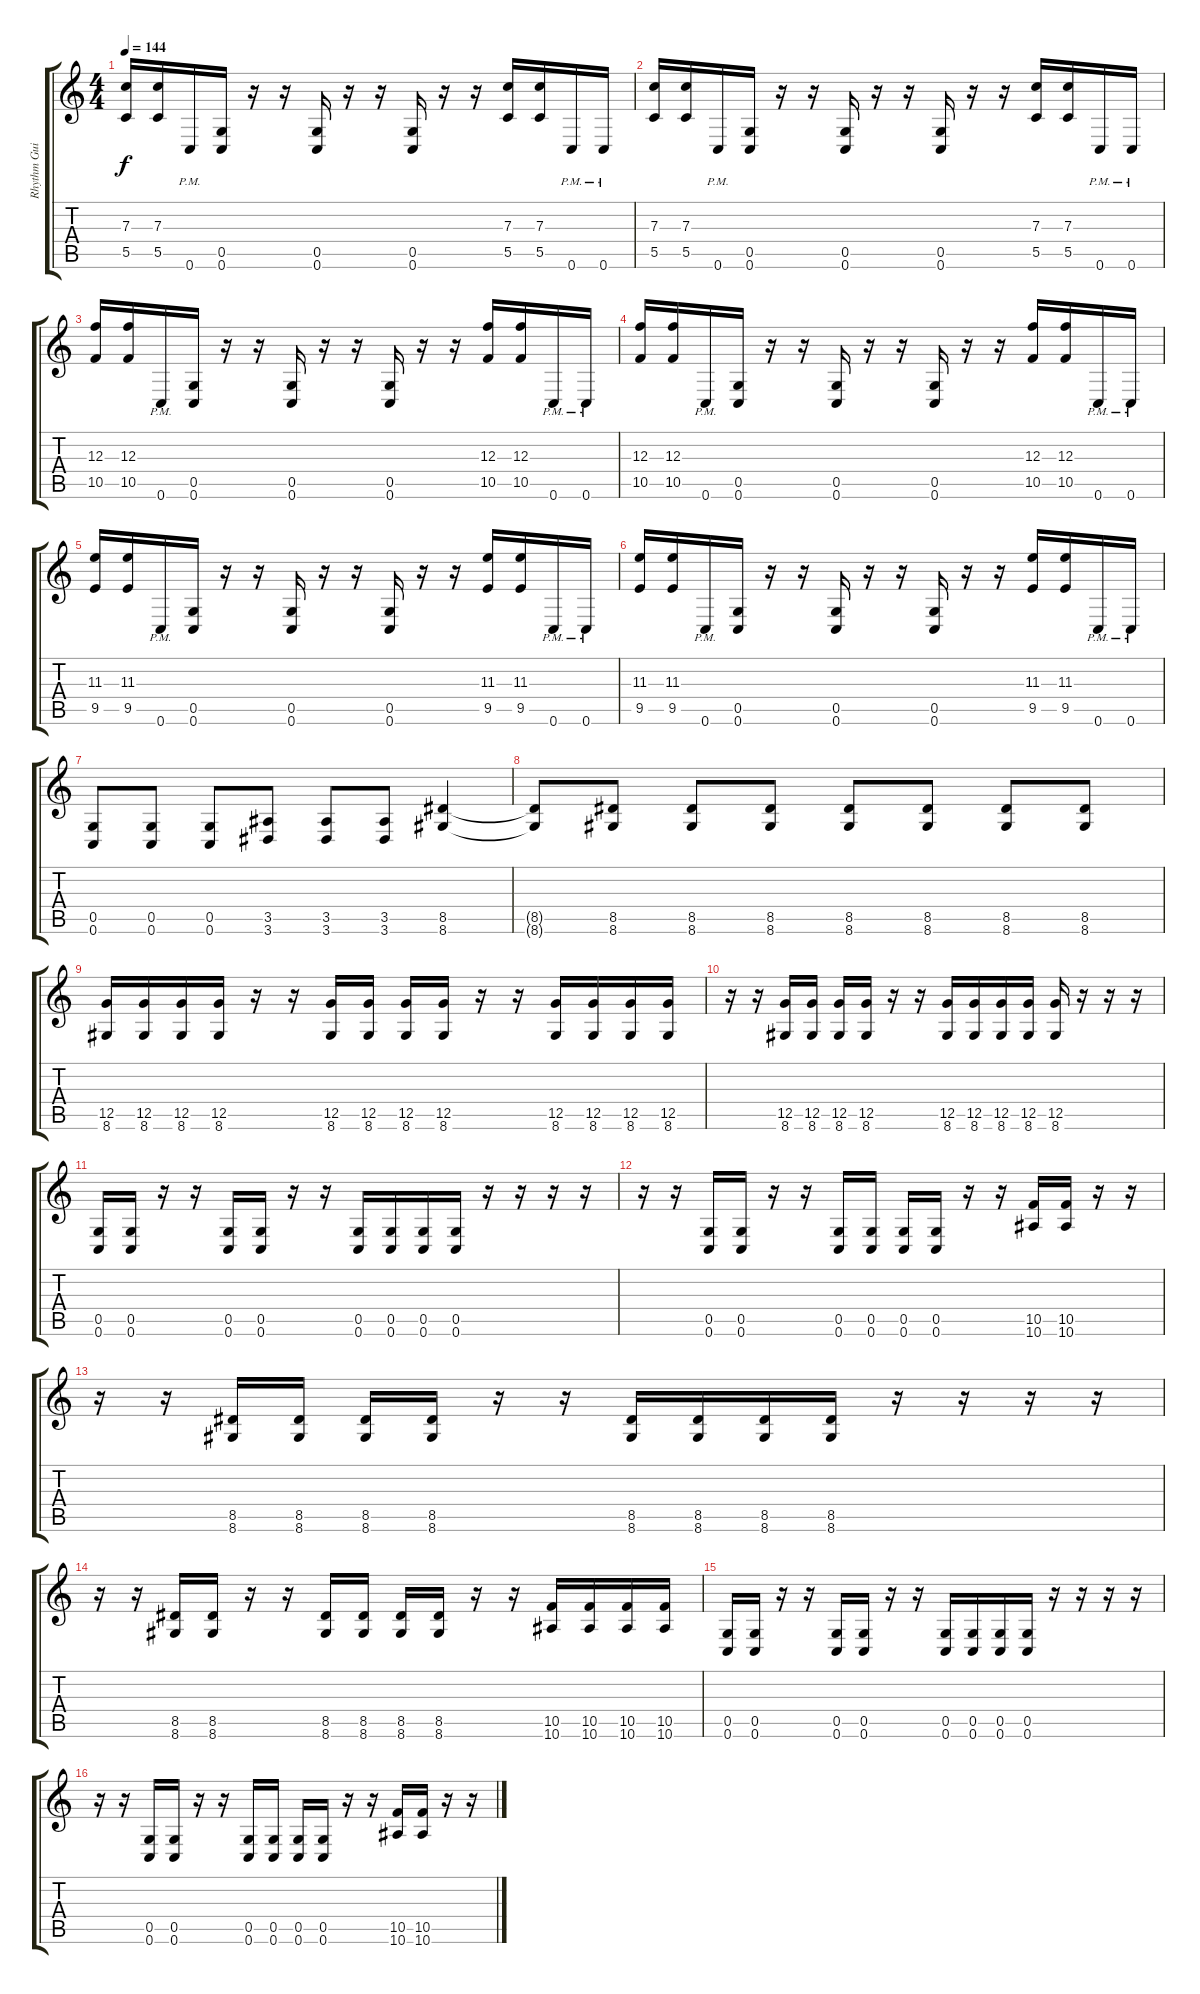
\track ("Rhythm Guitar 2" "Rhythm Gui") {instrument distortionguitar}
\staff {score tabs}
\tuning (D4 A3 F3 C3 G2 C2) {hide}
\ts (4 4)
\tempo 144
\clef g2
\ks c
(7.3 5.5).16{dy f} (7.3 5.5).16 0.6{pm}.16 (0.5 0.6).16 r.16 r.16 (0.5 0.6).16 r.16 r.16 (0.5 0.6).16 r.16 r.16 (7.3 5.5).16 (7.3 5.5).16 0.6{pm}.16 0.6{pm}.16 |
(7.3 5.5).16 (7.3 5.5).16 0.6{pm}.16 (0.5 0.6).16 r.16 r.16 (0.5 0.6).16 r.16 r.16 (0.5 0.6).16 r.16 r.16 (7.3 5.5).16 (7.3 5.5).16 0.6{pm}.16 0.6{pm}.16 |
(12.3 10.5).16 (12.3 10.5).16 0.6{pm}.16 (0.5 0.6).16 r.16 r.16 (0.5 0.6).16 r.16 r.16 (0.5 0.6).16 r.16 r.16 (12.3 10.5).16 (12.3 10.5).16 0.6{pm}.16 0.6{pm}.16 |
(12.3 10.5).16 (12.3 10.5).16 0.6{pm}.16 (0.5 0.6).16 r.16 r.16 (0.5 0.6).16 r.16 r.16 (0.5 0.6).16 r.16 r.16 (12.3 10.5).16 (12.3 10.5).16 0.6{pm}.16 0.6{pm}.16 |
(11.3 9.5).16 (11.3 9.5).16 0.6{pm}.16 (0.5 0.6).16 r.16 r.16 (0.5 0.6).16 r.16 r.16 (0.5 0.6).16 r.16 r.16 (11.3 9.5).16 (11.3 9.5).16 0.6{pm}.16 0.6{pm}.16 |
(11.3 9.5).16 (11.3 9.5).16 0.6{pm}.16 (0.5 0.6).16 r.16 r.16 (0.5 0.6).16 r.16 r.16 (0.5 0.6).16 r.16 r.16 (11.3 9.5).16 (11.3 9.5).16 0.6{pm}.16 0.6{pm}.16 |
(0.5 0.6).8 (0.5 0.6).8 (0.5 0.6).8 (3.5 3.6).8 (3.5 3.6).8 (3.5 3.6).8 (8.5 8.6).4 |
(8.5{t} 8.6{t}).8 (8.5 8.6).8 (8.5 8.6).8 (8.5 8.6).8 (8.5 8.6).8 (8.5 8.6).8 (8.5 8.6).8 (8.5 8.6).8 |
(12.5 8.6).16 (12.5 8.6).16 (12.5 8.6).16 (12.5 8.6).16 r.16 r.16 (12.5 8.6).16 (12.5 8.6).16 (12.5 8.6).16 (12.5 8.6).16 r.16 r.16 (12.5 8.6).16 (12.5 8.6).16 (12.5 8.6).16 (12.5 8.6).16 |
r.16 r.16 (12.5 8.6).16 (12.5 8.6).16 (12.5 8.6).16 (12.5 8.6).16 r.16 r.16 (12.5 8.6).16 (12.5 8.6).16 (12.5 8.6).16 (12.5 8.6).16 (12.5 8.6).16 r.16 r.16 r.16 |
(0.5 0.6).16 (0.5 0.6).16 r.16 r.16 (0.5 0.6).16 (0.5 0.6).16 r.16 r.16 (0.5 0.6).16 (0.5 0.6).16 (0.5 0.6).16 (0.5 0.6).16 r.16 r.16 r.16 r.16 |
r.16 r.16 (0.5 0.6).16 (0.5 0.6).16 r.16 r.16 (0.5 0.6).16 (0.5 0.6).16 (0.5 0.6).16 (0.5 0.6).16 r.16 r.16 (10.5 10.6).16 (10.5 10.6).16 r.16 r.16 |
r.16 r.16 (8.5 8.6).16 (8.5 8.6).16 (8.5 8.6).16 (8.5 8.6).16 r.16 r.16 (8.5 8.6).16 (8.5 8.6).16 (8.5 8.6).16 (8.5 8.6).16 r.16 r.16 r.16 r.16 |
r.16 r.16 (8.5 8.6).16 (8.5 8.6).16 r.16 r.16 (8.5 8.6).16 (8.5 8.6).16 (8.5 8.6).16 (8.5 8.6).16 r.16 r.16 (10.5 10.6).16 (10.5 10.6).16 (10.5 10.6).16 (10.5 10.6).16 |
(0.5 0.6).16 (0.5 0.6).16 r.16 r.16 (0.5 0.6).16 (0.5 0.6).16 r.16 r.16 (0.5 0.6).16 (0.5 0.6).16 (0.5 0.6).16 (0.5 0.6).16 r.16 r.16 r.16 r.16 |
r.16 r.16 (0.5 0.6).16 (0.5 0.6).16 r.16 r.16 (0.5 0.6).16 (0.5 0.6).16 (0.5 0.6).16 (0.5 0.6).16 r.16 r.16 (10.5 10.6).16 (10.5 10.6).16 r.16 r.16
